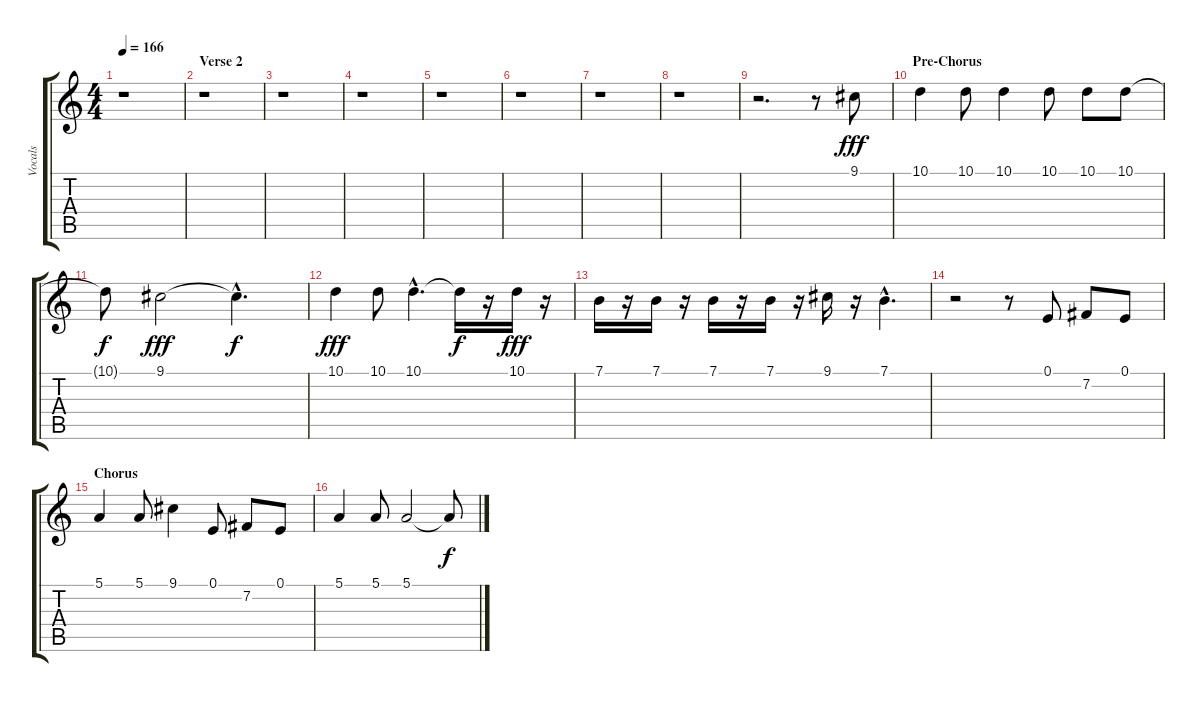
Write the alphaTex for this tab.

\track ("Vocals" "Vocals") {instrument baritonesax}
\staff {score tabs}
\tuning (E4 B3 G3 D3 A2 E2) {hide}
\ts (4 4)
\tempo 166
\clef g2
\ks c
r.1{dy fff} |
\section ("" "Verse 2")
r.1 |
r.1 |
r.1 |
r.1 |
r.1 |
r.1 |
r.1 |
r.2{d} r.8 9.1.8 |
\section ("" "Pre-Chorus")
10.1.4 10.1.8 10.1.4 10.1.8 10.1.8 10.1.8 |
10.1{t}.8{dy f} 9.1.2{dy fff} 9.1{hac t}.4{d dy f} |
10.1.4{dy fff} 10.1.8 10.1{hac}.4{d} 10.1{t}.16{dy f} r.16 10.1.16{dy fff} r.16 |
7.1.16 r.16 7.1.16 r.16 7.1.16 r.16 7.1.16 r.16 9.1.16 r.16 7.1{hac}.4{d} |
r.2 r.8 0.1.8 7.2.8 0.1.8 |
\section ("" "Chorus")
5.1.4 5.1.8 9.1.4 0.1.8 7.2.8 0.1.8 |
5.1.4 5.1.8 5.1.2 5.1{t}.8{dy f}
